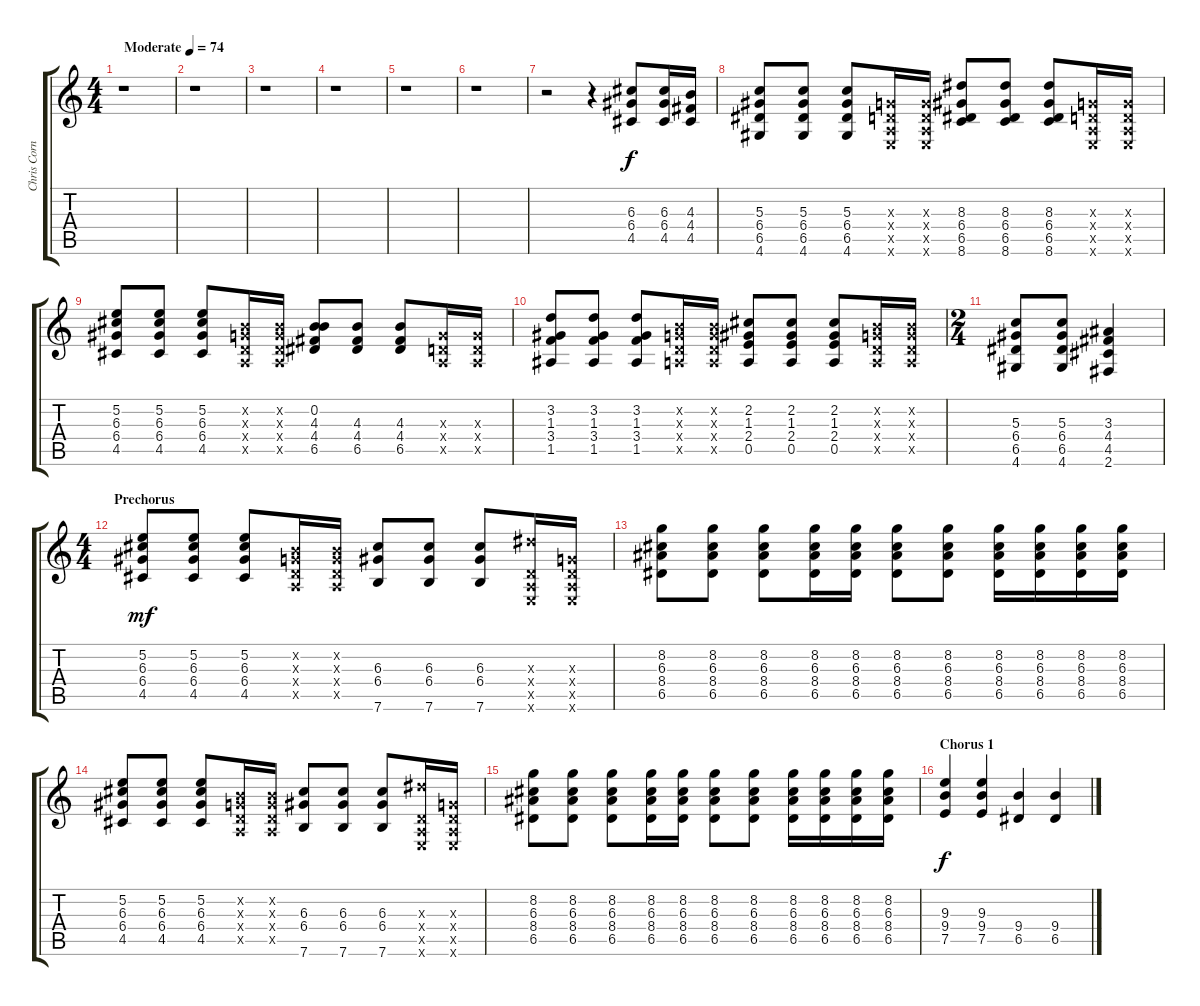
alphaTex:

\track ("Chris Cornell - Acoustic" "Chris Corn") {instrument acousticguitarnylon}
\staff {score tabs}
\tuning (E4 B3 G3 D3 A2 E2) {hide}
\ts (4 4)
\tempo (74 "Moderate")
\clef g2
\ks c
r.1{dy f instrument acousticguitarnylon} |
r.1 |
r.1 |
r.1 |
r.1 |
r.1 |
r.2 r.4 (6.3 6.4 4.5).8 (6.3 6.4 4.5).16 (4.3 4.4 4.5).16 |
(5.3 6.4 6.5 4.6).8 (5.3 6.4 6.5 4.6).8 (5.3 6.4 6.5 4.6).8 (0.3{x} 0.4{x} 0.5{x} 0.6{x}).16 (0.3{x} 0.4{x} 0.5{x} 0.6{x}).16 (8.3 6.4 6.5 8.6).8 (8.3 6.4 6.5 8.6).8 (8.3 6.4 6.5 8.6).8 (0.3{x} 0.4{x} 0.5{x} 0.6{x}).16 (0.3{x} 0.4{x} 0.5{x} 0.6{x}).16 |
(5.2 6.3 6.4 4.5).8 (5.2 6.3 6.4 4.5).8 (5.2 6.3 6.4 4.5).8 (0.2{x} 0.3{x} 0.4{x} 0.5{x}).16 (0.2{x} 0.3{x} 0.4{x} 0.5{x}).16 (0.2 4.3 4.4 6.5).8 (4.3 4.4 6.5).8 (4.3 4.4 6.5).8 (0.3{x} 0.4{x} 0.5{x}).16 (0.3{x} 0.4{x} 0.5{x}).16 |
(3.2 1.3 3.4 1.5).8 (3.2 1.3 3.4 1.5).8 (3.2 1.3 3.4 1.5).8 (0.2{x} 0.3{x} 0.4{x} 0.5{x}).16 (0.2{x} 0.3{x} 0.4{x} 0.5{x}).16 (2.2 1.3 2.4 0.5).8 (2.2 1.3 2.4 0.5).8 (2.2 1.3 2.4 0.5).8 (0.2{x} 0.3{x} 0.4{x} 0.5{x}).16 (0.2{x} 0.3{x} 0.4{x} 0.5{x}).16 |
\ts (2 4)
(5.3 6.4 6.5 4.6).8 (5.3 6.4 6.5 4.6).8 (3.3 4.4 4.5 2.6).4 |
\ts (4 4)
\section ("" "Prechorus")
(5.2 6.3 6.4 4.5).8{dy mf} (5.2 6.3 6.4 4.5).8 (5.2 6.3 6.4 4.5).8 (0.2{x} 0.3{x} 0.4{x} 0.5{x}).16 (0.2{x} 0.3{x} 0.4{x} 0.5{x}).16 (6.3 6.4 7.6).8 (6.3 6.4 7.6).8 (6.3 6.4 7.6).8 (8.3{x} 0.4{x} 0.5{x} 0.6{x}).16 (0.3{x} 0.4{x} 0.5{x} 0.6{x}).16 |
(8.2 6.3 8.4 6.5).8 (8.2 6.3 8.4 6.5).8 (8.2 6.3 8.4 6.5).8 (8.2 6.3 8.4 6.5).16 (8.2 6.3 8.4 6.5).16 (8.2 6.3 8.4 6.5).8 (8.2 6.3 8.4 6.5).8 (8.2 6.3 8.4 6.5).16 (8.2 6.3 8.4 6.5).16 (8.2 6.3 8.4 6.5).16 (8.2 6.3 8.4 6.5).16 |
(5.2 6.3 6.4 4.5).8 (5.2 6.3 6.4 4.5).8 (5.2 6.3 6.4 4.5).8 (0.2{x} 0.3{x} 0.4{x} 0.5{x}).16 (0.2{x} 0.3{x} 0.4{x} 0.5{x}).16 (6.3 6.4 7.6).8 (6.3 6.4 7.6).8 (6.3 6.4 7.6).8 (8.3{x} 0.4{x} 0.5{x} 0.6{x}).16 (0.3{x} 0.4{x} 0.5{x} 0.6{x}).16 |
(8.2 6.3 8.4 6.5).8 (8.2 6.3 8.4 6.5).8 (8.2 6.3 8.4 6.5).8 (8.2 6.3 8.4 6.5).16 (8.2 6.3 8.4 6.5).16 (8.2 6.3 8.4 6.5).8 (8.2 6.3 8.4 6.5).8 (8.2 6.3 8.4 6.5).16 (8.2 6.3 8.4 6.5).16 (8.2 6.3 8.4 6.5).16 (8.2 6.3 8.4 6.5).16 |
\section ("" "Chorus 1")
(9.3 9.4 7.5).4{dy f} (9.3 9.4 7.5).4 (9.4 6.5).4 (9.4 6.5).4
